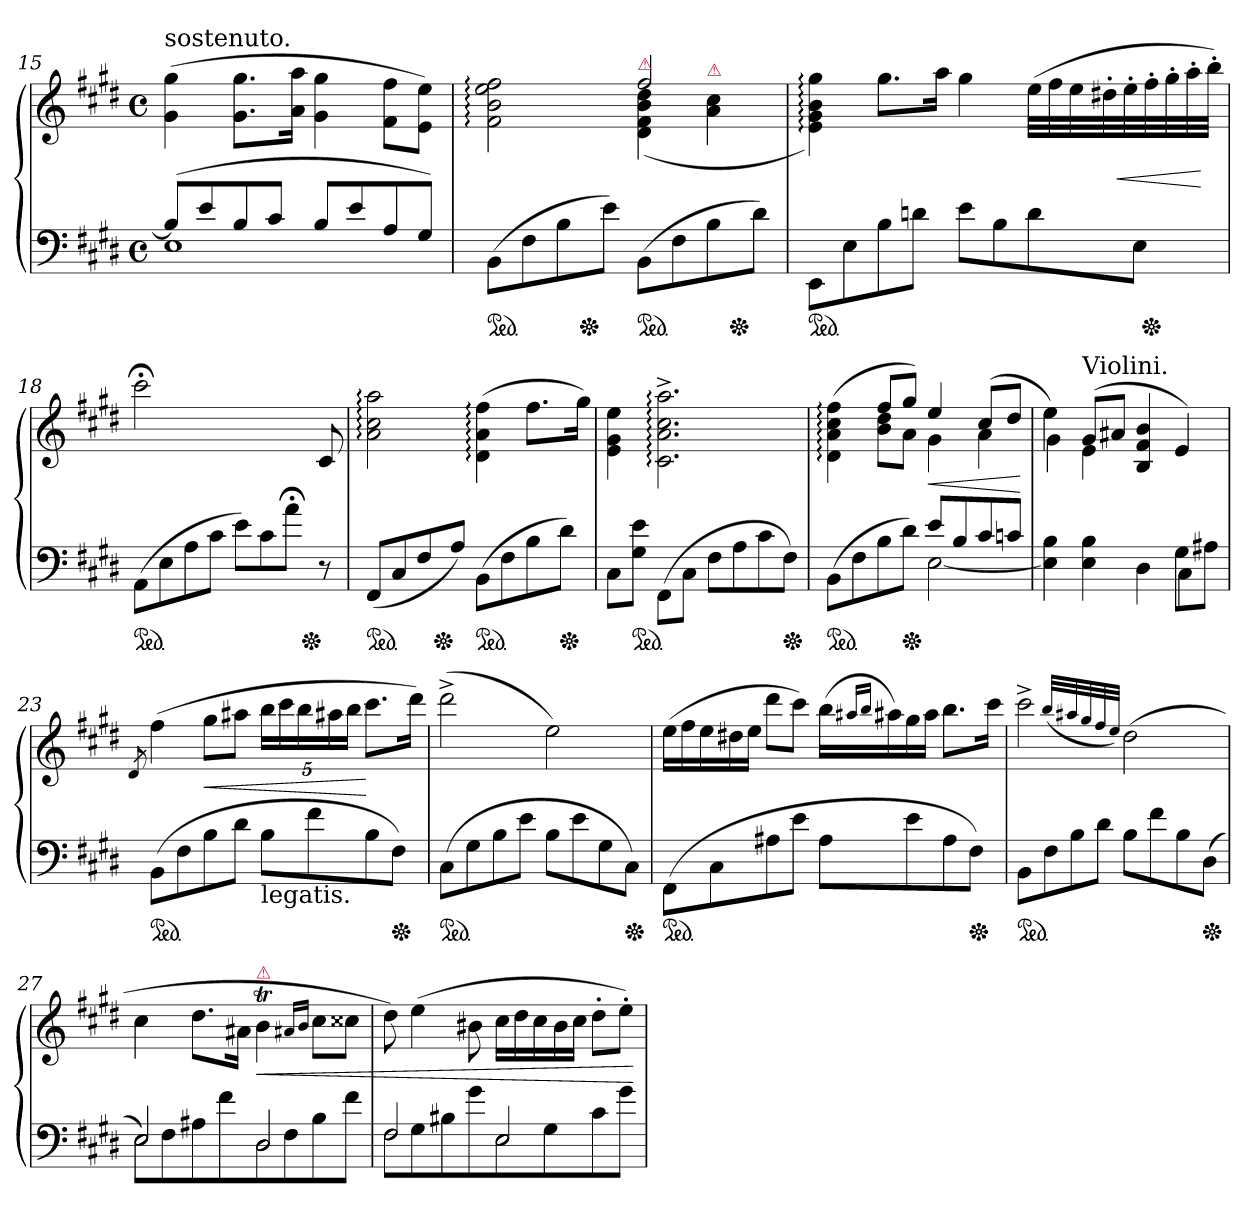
**kern	**kern	**dynam
*part1	*part1	*part1
*staff2	*staff1	*staff1/2
*clefF4	*clefG2	*
*k[f#c#g#d#]	*k[f#c#g#d#]	*
*E:	*E:	*
*M4/4	*M4/4	*
*met(c)	*met(c)	*
=15	=15	=15
*^	*	*
!	!	!LO:TX:a:t=sostenuto.	!
(<8BL]	1E	(>4g# 4gg#	.
8e	.	.	.
8B	.	8.g# 8.gg#L	.
8c#J	.	.	.
.	.	16a 16aaJk	.
8BL	.	4g# 4gg#	.
8e	.	.	.
8A	.	8f# 8ff#L	.
8G#J)	.	8e 8eeJ)	.
*v	*v	*	*
=16	=16	=16
*	*^	*
*ped	*	*	*
*	*	*^	*
(>8BBL	2f#:\ 2b:\ 2ee:\ 2ff#:\	2ryy	4ryy	.
8F#	.	.	.	.
8B	.	.	16ryy	.
*Xped	*	*	*	*
.	.	.	2ryy	.
8eJ)	.	.	.	.
!	!LO:TX:a:color=crimson:t=⚠	!	!	!
*ped	*	*	*	*
(>8BBL	2ff#	(>4d# 4f# 4b 4dd#	.	.
8F#	.	.	.	.
!	!	!LO:TX:a:color=crimson:t=⚠	!	!
8B	.	4a 4cc#	.	.
*Xped	*	*	*	*
.	.	.	8.ryy	.
8d#J)	.	.	.	.
*	*v	*v	*v	*
=17	=17	=17
*ped	*	*
8EEL	4e: 4g#: 4b: 4gg#:)	.
8E	.	.
8B	8.gg#L	.
8dnJ	.	.
.	16aaJk	.
8eL	4gg#	.
8B	.	.
*	*Xtuplet	*
8d	(>36eeLLL	.
.	36ff#	.
.	36ee	.
.	36dd#X'	.
.	36ee'	<
8EJ	.	.
*Xped	*	*
.	36ff#'	.
.	36gg#'	.
.	36aa'	.
.	36bb'JJJ)	[
=18	=18	=18
*ped	*	*
*	*^	*
(>8AAL	2ccc#;<	2ryy	.
8E	.	.	.
8A	.	.	.
8c#J	.	.	.
8e\L)	4.ryy	4ryy	.
8c#\	.	.	.
8a;<\J	.	16ryy	.
*Xped	*	*	*
.	.	8.ryy	.
8r	8c#	.	.
=19	=19	=19	=19
*ped	*	*	*
(>8FF#L	2a: 2cc#: 2aa:	4ryy	.
8C#	.	.	.
8F#	.	16ryy	.
*Xped	*	*	*
.	.	2ryy	.
8AJ)	.	.	.
*ped	*	*	*
(>8BBL	(>4d#:\ 4a:\ 4ff#:\	.	.
8F#	.	.	.
8B	8.ff#L	.	.
.	.	8.ryy	.
*Xped	*	*	*
8d#J)	.	.	.
.	16gg#Jk)	.	.
*	*v	*v	*
=20	=20	=20
8C#L	4e\ 4g#\ 4ee\	.
*ped	*	*
8G# 8eJ	.	.
(>8FF#\L	2.c#:^ 2.a:^ 2.cc#:^ 2.aa:^	.
8C#J	.	.
8F#L	.	.
8A	.	.
8c#	.	.
*Xped	*	*
8F#J)	.	.
=21	=21	=21
*^	*^	*
*ped	*	*	*	*
2ryy	(>8BBL	4ryy	(>4d#:\ 4a:\ 4cc#:\ 4ff#:\	.
.	8F#	.	.	.
.	8B	8ff#L	8b 8dd#L	.
*Xped	*	*	*	*
.	8d#J)	8gg#J)	8aJ	.
8eL	[2E	4ee	4g#	<
8B	.	.	.	.
8c#	.	(>8cc#L	4a	.
8cnJ	.	8dd#J	.	.
*v	*v	*	*	*
*	*v	*v	*
.	.	[
=22	=22	=22
*^	*^	*
2.ryy	4E] 4B	4ee\)	4g#	.
!	!	!LO:TX:a:t=Violini.	!	!
.	4E! 4B!	(>8g#!L	4e!	.
.	.	8a#X!J	.	.
.	4D#!	4B! 4f#! 4b!	2ryy	.
8G#!\L	4C#!	4e!)	.	.
8A#X!J	.	.	.	.
*v	*v	*	*	*
*	*v	*v	*
=23	=23	=23
.	8qd#/	.
*ped	*	*
(>8BBL	(>4ff#	.
8F#	.	.
8B	8gg#L	<
8d#J	8aa#XJ	.
*	*tuplet	*
!LO:TX:b:t=legatis.	!	!
8BL	20bbLL	.
.	20ccc#	.
.	20bb	.
8f#	.	.
.	20aa#X	.
.	20bbJJ	.
8B	8.ccc#L	[
*Xped	*	*
8F#J)	.	.
.	16ddd#Jk)	.
=24	=24	=24
*ped	*	*
(>8C#L	(>2ddd#^	.
8G#	.	.
8B	.	.
8eJ	.	.
8BL	2ee)	.
8e	.	.
8G#	.	.
*Xped	*	*
8C#J)	.	.
=25	=25	=25
*	*Xtuplet	*
*ped	*	*
(>8FF#L	(>20eeLL	.
.	20ff#	.
.	20ee	.
8C#	.	.
.	20dd#X	.
.	20eeJJ	.
8A#X	8ddd#L	.
8eJ	8ccc#J)	.
8A#L	(>16bbLL	.
.	16qqaa#X/LL	.
.	16qqbb/JJ	.
.	16aa#X)	.
8e	16gg#	.
.	16aa#JJ	.
8A#	8.bbL	.
*Xped	*	*
8F#J)	.	.
.	16ccc#Jk	.
=26	=26	=26
*ped	*	*
8BBL	2ccc#^<	.
8F#	.	.
8B	.	.
8d#J	.	.
.	(<32qqbb/LLL	.
.	32qqaa#X/	.
.	32qqgg#/	.
.	32qqff#/	.
.	32qqee/JJJ)	.
8BL	(>2dd#	.
8f#	.	.
8B	.	.
*Xped	*	*
(>8D#J	.	.
=27	=27	=27
*^	*	*
!	!LO:N:vis=2	!	!
2E	8E)	4cc#	.
.	8F#	.	.
.	8A#X	8.dd#L	.
.	8f#J	.	.
.	.	16a#XJk	.
!	!	!LO:TX:a:color=crimson:t=⚠	!
!	!LO:N:vis=2	!	!LO:HP:b
2D#	8D#	4bT	<
.	8F#	.	.
.	.	16qqa#X/LL	.
.	.	16qqb/JJ	.
.	8B	8cc#L	.
.	8f#J	8cc##XJ	.
=28	=28	=28	=28
!	!LO:N:vis=2	!	!
2F#	8F#	8dd#)	.
.	8G#	(>4ee	.
.	8B#X	.	.
.	8g#J	8b#X	.
!	!LO:N:vis=2	!	!
2E	8E	20cc#LL	.
.	.	20dd#	.
.	.	20cc#	.
.	8G#	.	.
.	.	20b#	.
.	.	20cc#JJ	.
.	8c#	8dd#'L	.
.	8g#J	8ee'J)	.
*v	*v	*	*
.	.	[
=	=	=
*-	*-	*-
